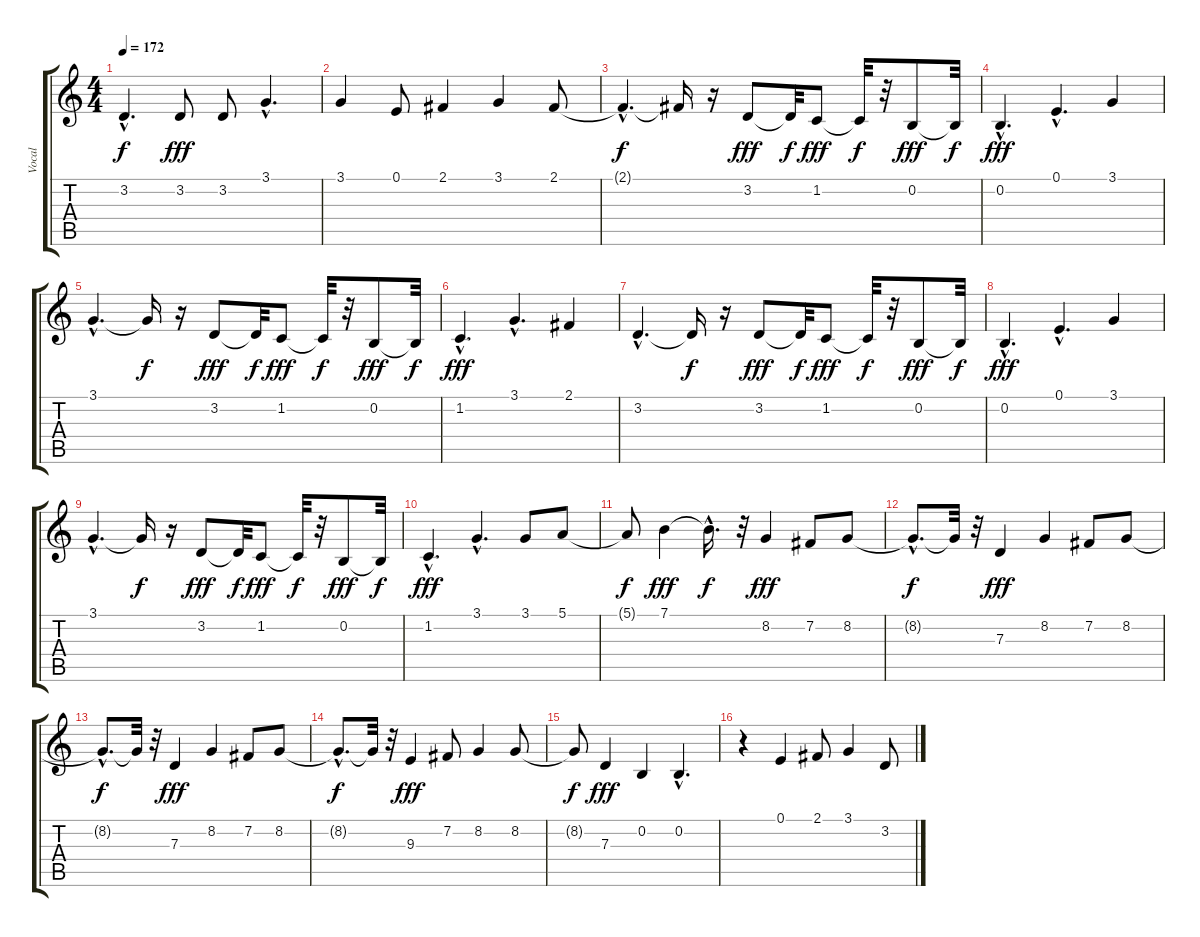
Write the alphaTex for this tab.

\track ("Vocal" "Vocal") {instrument flute}
\staff {score tabs}
\tuning (E4 B3 G3 D3 A2 E2) {hide}
\ts (4 4)
\tempo 172
\clef g2
\ks c
3.2{hac t}.4{d dy f} 3.2.8{dy fff} 3.2.8 3.1{hac}.4{d} |
3.1.4 0.1.8 2.1.4 3.1.4 2.1.8 |
2.1{hac t}.4{d dy f} 2.1{t}.16 r.16 3.2.8{dy fff} 3.2{t}.32{dy f} 1.2.8{dy fff} 1.2{t}.32{dy f} r.32 0.2.8{dy fff} 0.2{t}.32{dy f} |
0.2{hac}.4{d dy fff} 0.1{hac}.4{d} 3.1.4 |
3.1{hac}.4{d} 3.1{t}.16{dy f} r.16 3.2.8{dy fff} 3.2{t}.32{dy f} 1.2.8{dy fff} 1.2{t}.32{dy f} r.32 0.2.8{dy fff} 0.2{t}.32{dy f} |
1.2{hac}.4{d dy fff} 3.1{hac}.4{d} 2.1.4 |
3.2{hac}.4{d} 3.2{t}.16{dy f} r.16 3.2.8{dy fff} 3.2{t}.32{dy f} 1.2.8{dy fff} 1.2{t}.32{dy f} r.32 0.2.8{dy fff} 0.2{t}.32{dy f} |
0.2{hac}.4{d dy fff} 0.1{hac}.4{d} 3.1.4 |
3.1{hac}.4{d} 3.1{t}.16{dy f} r.16 3.2.8{dy fff} 3.2{t}.32{dy f} 1.2.8{dy fff} 1.2{t}.32{dy f} r.32 0.2.8{dy fff} 0.2{t}.32{dy f} |
1.2{hac}.4{d dy fff} 3.1{hac}.4{d} 3.1.8 5.1.8 |
5.1{t}.8{dy f} 7.1.4{dy fff} 7.1{hac t}.16{d dy f} r.32 8.2.4{dy fff} 7.2.8 8.2.8 |
8.2{hac t}.8{d dy f} 8.2{t}.32 r.32 7.3.4{dy fff} 8.2.4 7.2.8 8.2.8 |
8.2{hac t}.8{d dy f} 8.2{t}.32 r.32 7.3.4{dy fff} 8.2.4 7.2.8 8.2.8 |
8.2{hac t}.8{d dy f} 8.2{t}.32 r.32 9.3.4{dy fff} 7.2.8 8.2.4 8.2.8 |
8.2{t}.8{dy f} 7.3.4{dy fff} 0.2.4 0.2{hac}.4{d} |
r.4 0.1.4 2.1.8 3.1.4 3.2.8
